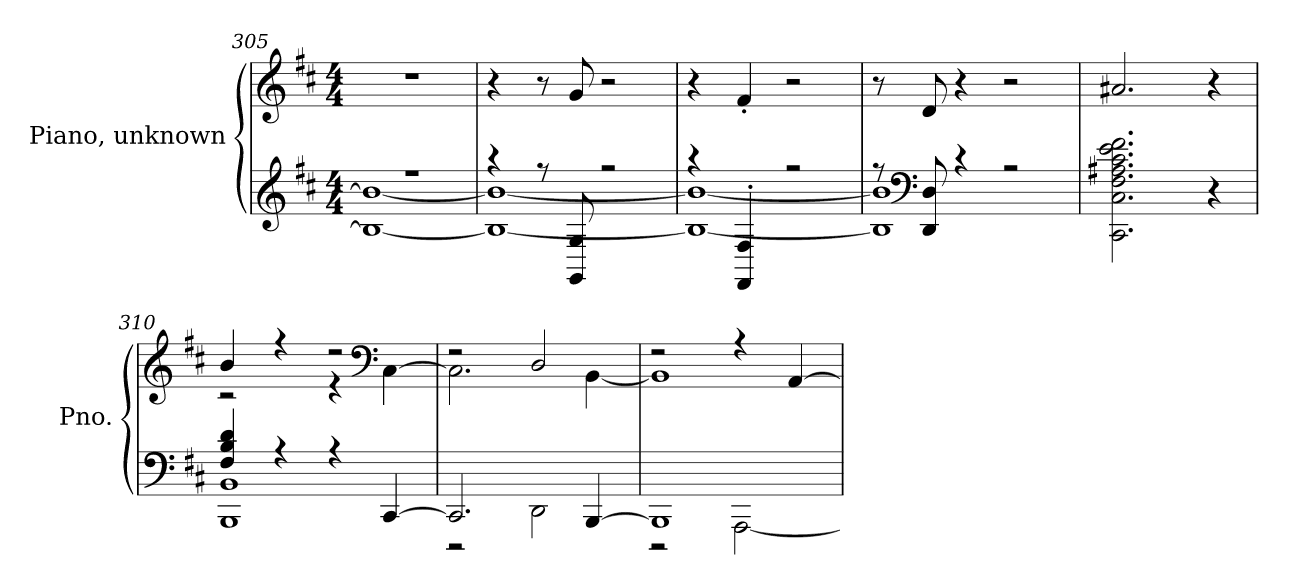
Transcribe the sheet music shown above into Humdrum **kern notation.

**kern	**kern
*part1	*part1
*staff2	*staff1
*I"Piano, unknown	*
*I'Pno.	*
*clefG2	*clefG2
*k[f#c#]	*k[f#c#]
*M4/4	*M4/4
=305	=305
*^	*
1r	1B_ 1b_	1r
=306	=306	=306
4r	1B_ 1b_	4r
8r	.	8r
8GG/ 8G/	.	8g/
2r	.	2r
!!LO:LB:g=z
=307	=307	=307
4r	1B_ 1b_	4r
4FF#/' 4F#/'	.	4f#'/
2r	.	2r
=308	=308	=308
8r	1B] 1b]	8r
*clefF4	*	*
8DD/ 8D/	.	8d/
4r	.	4r
2r	.	2r
*v	*v	*
=309	=309
2.CC#\ 2.C#\ 2.F#\ 2.A#X\ 2.c#\ 2.e\ 2.f#\	2.a#X/
4r	4r
=310	=310
*^	*^
4F#/ 4B/ 4d/	1BBB 1BB	4b/	2r
4r	.	4r	.
4r	.	2r	4r
*	*	*clefF4	*
[4CC#/	.	.	[4C#\
=311	=311	=311	=311
2.CC#/]	2r	2r	2.C#\]
.	2DD\	2D/	.
[4BBB/	.	.	[4BB\
=312	=312	=312	=312
1BBB]	2r	2r	1BB]
.	[2AAA\	4r	.
.	.	[4AA/	.
*v	*v	*	*
*	*v	*v
=	=
*-	*-
